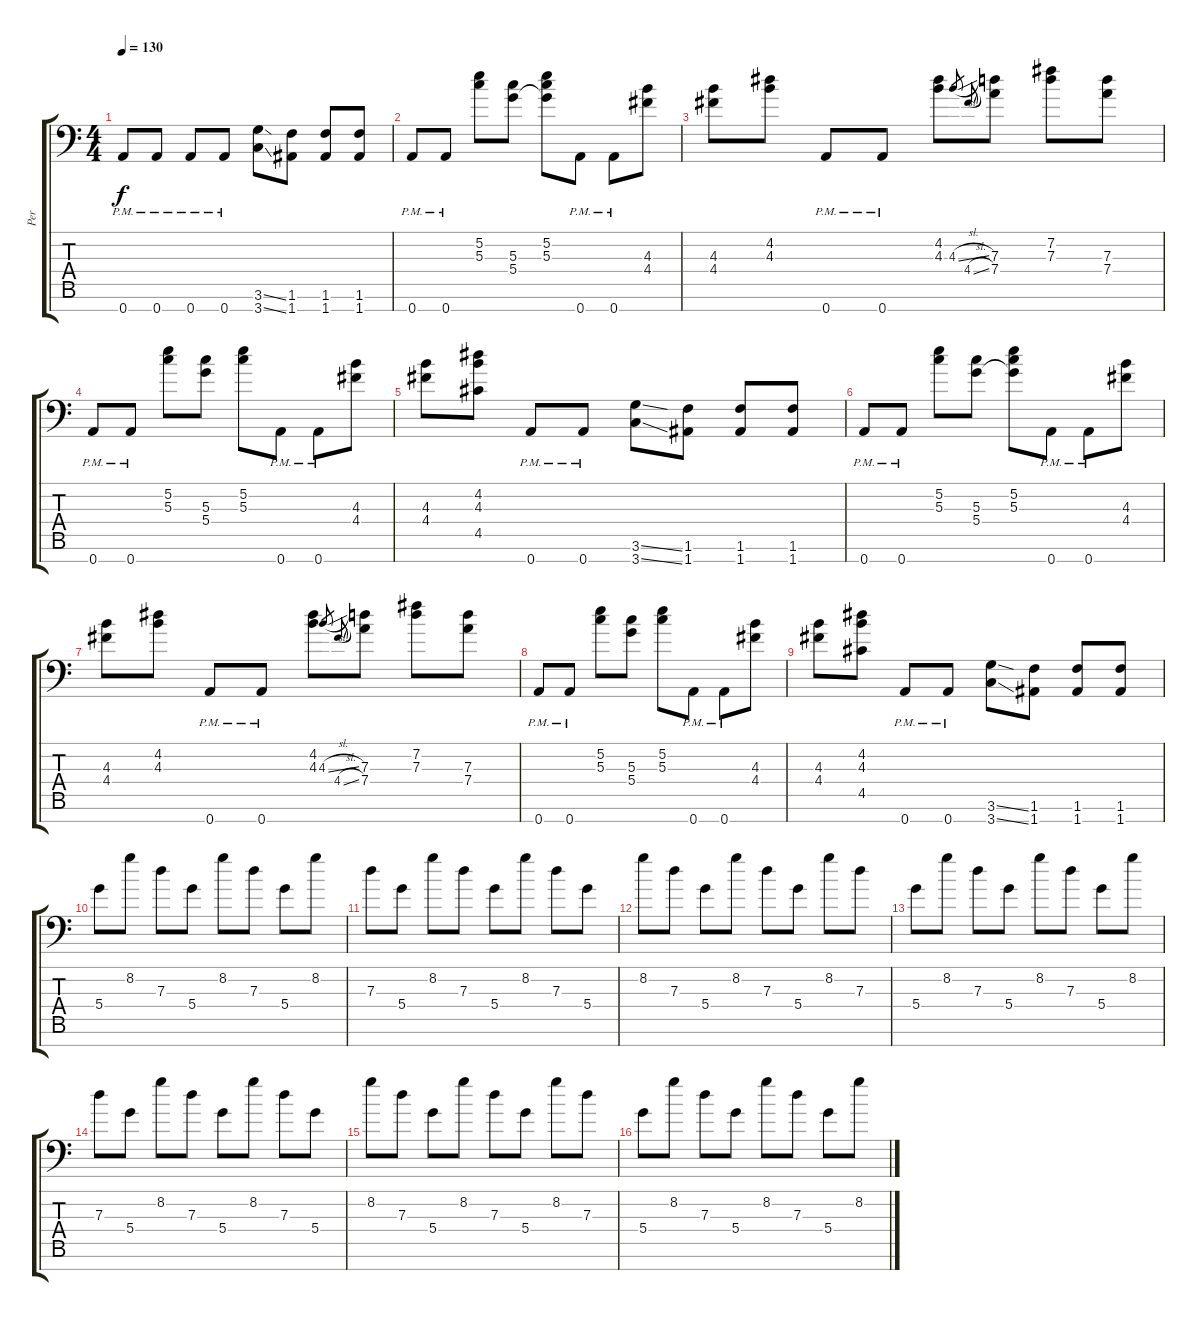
\track ("Per" "Per") {instrument distortionguitar}
\staff {score tabs}
\tuning (E4 B3 G3 D3 A2 E2 A1) {hide}
\ts (4 4)
\tempo 130
\clef f4
\ks c
0.7{pm}.8{dy f} 0.7{pm}.8 0.7{pm}.8 0.7{pm}.8 (3.6{ss} 3.7{ss}).8 (1.6 1.7).8 (1.6 1.7).8 (1.6 1.7).8 |
0.7{pm}.8 0.7{pm}.8 (5.2 5.3).8 (5.3 5.4).8 (5.2 5.3 5.4{t}).8 0.7{pm}.8 0.7{pm}.8 (4.3 4.4).8 |
(4.3 4.4).8 (4.2 4.3).8 0.7{pm}.8 0.7{pm}.8 (4.2 4.3).8 4.3{sl}.16{gr} 4.4{sl}.16{gr onbeat} (7.3 7.4).8 (7.2 7.3).8 (7.3 7.4).8 |
0.7{pm}.8 0.7{pm}.8 (5.2 5.3).8 (5.3 5.4).8 (5.2 5.3).8 0.7{pm}.8 0.7{pm}.8 (4.3 4.4).8 |
(4.3 4.4).8 (4.2 4.3 4.5).8 0.7{pm}.8 0.7{pm}.8 (3.6{ss} 3.7{ss}).8 (1.6 1.7).8 (1.6 1.7).8 (1.6 1.7).8 |
0.7{pm}.8 0.7{pm}.8 (5.2 5.3).8 (5.3 5.4).8 (5.2 5.3 5.4{t}).8 0.7{pm}.8 0.7{pm}.8 (4.3 4.4).8 |
(4.3 4.4).8 (4.2 4.3).8 0.7{pm}.8 0.7{pm}.8 (4.2 4.3).8 4.3{sl}.16{gr} 4.4{sl}.16{gr onbeat} (7.3 7.4).8 (7.2 7.3).8 (7.3 7.4).8 |
0.7{pm}.8 0.7{pm}.8 (5.2 5.3).8 (5.3 5.4).8 (5.2 5.3).8 0.7{pm}.8 0.7{pm}.8 (4.3 4.4).8 |
(4.3 4.4).8 (4.2 4.3 4.5).8 0.7{pm}.8 0.7{pm}.8 (3.6{ss} 3.7{ss}).8 (1.6 1.7).8 (1.6 1.7).8 (1.6 1.7).8 |
5.4.8 8.2.8 7.3.8 5.4.8 8.2.8 7.3.8 5.4.8 8.2.8 |
7.3.8 5.4.8 8.2.8 7.3.8 5.4.8 8.2.8 7.3.8 5.4.8 |
8.2.8 7.3.8 5.4.8 8.2.8 7.3.8 5.4.8 8.2.8 7.3.8 |
5.4.8 8.2.8 7.3.8 5.4.8 8.2.8 7.3.8 5.4.8 8.2.8 |
7.3.8 5.4.8 8.2.8 7.3.8 5.4.8 8.2.8 7.3.8 5.4.8 |
8.2.8 7.3.8 5.4.8 8.2.8 7.3.8 5.4.8 8.2.8 7.3.8 |
5.4.8 8.2.8 7.3.8 5.4.8 8.2.8 7.3.8 5.4.8 8.2.8
